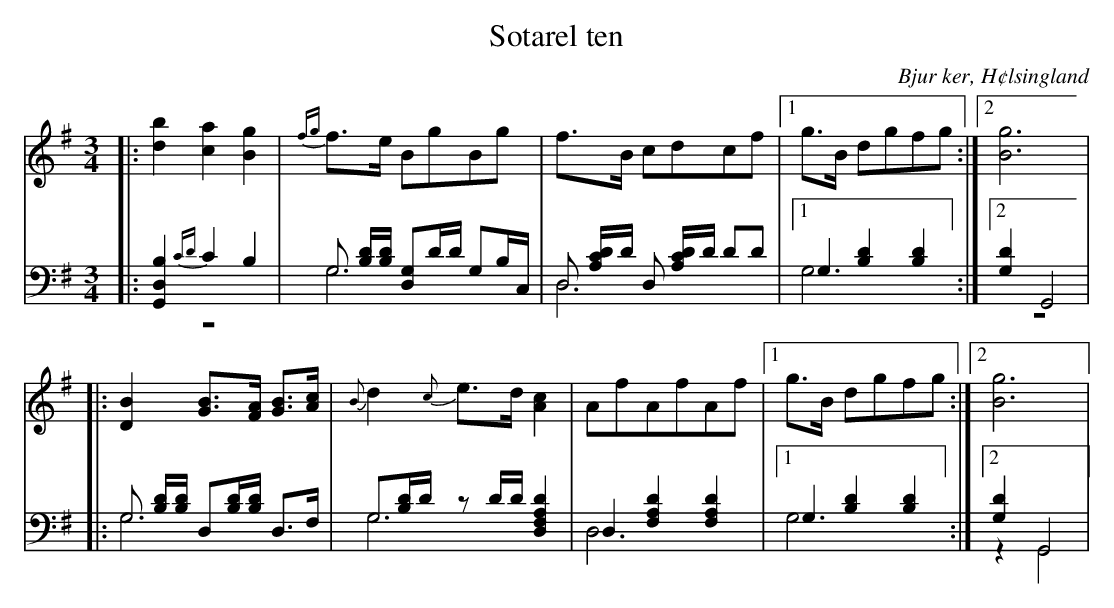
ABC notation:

X:1
T: Sotarel ten
O: Bjur ker, H¢lsingland
M: 3/4
L: 1/8
K: G
V:1
V:2
V:3 merge
V:1
|:[d2b2] [c2a2] [B2g2]|{fg}f>e BgBg|f>B cdcf |1g>B dgfg :|2 [B6g6]|
|:[D2B2] [GB]>[FA] [GB]>[Ac]|{B}d2 {c}e>d [A2c2]|AfAfAf |1g>B dgfg :|2 [B6g6]|
V:2 clef=bass
|:[G,,2 D,2B,2] {CD}C2 B,2|G, [B,/ D/][B,/ D/] [G,D,]D/D/ G,B,/C,/|D, [A,/ C/ D/]D/ D, [A,/ C/ D/]D/ DD|1G,2 [B,2 D2] [B,2 D2]:|2 [G,2D2] G,,4|
|:G, [B,/ D/][B,/ D/] D,[B,/ D/][B,/ D/] D,>F,|G,[B,/ D/]D/ zD/D/ [D,2 F,2A,2D2]|D,2 [F,2 A,2 D2] [F,2 A,2 D2]|1 G,2 [B,2 D2] [B,2 D2] :|2 [G,2D2] G,,4|
V:3 clef=bass
|:z6|G,6|D,6|1G,6:|2 z6|
|:G,6|G,6|D,6|1 G,6 :|2 z2 G,,4|
